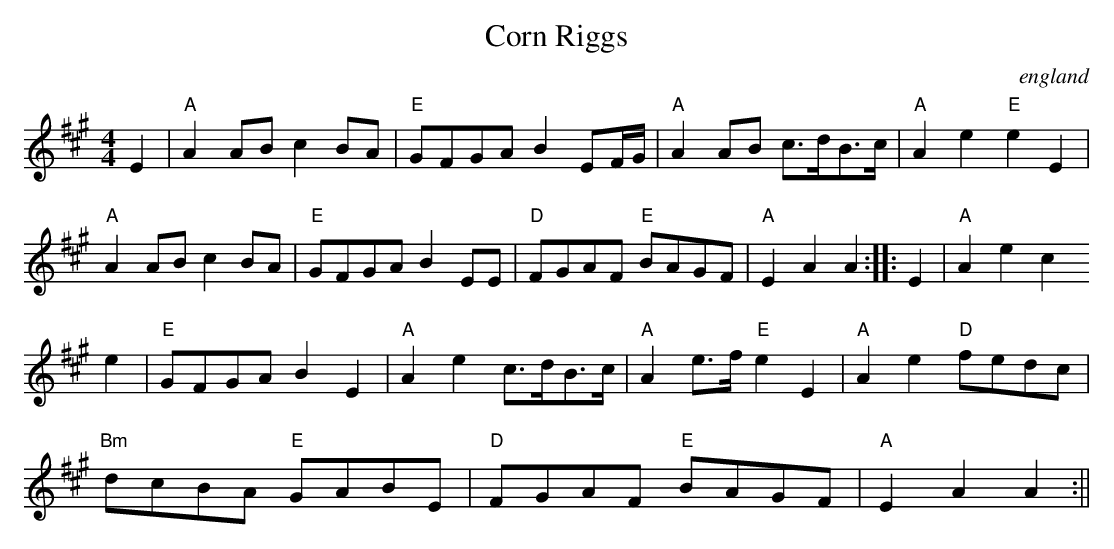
X:1
T:Corn Riggs
O:england
M:4/4
L:1/8
K:A
E2|"A"A2 AB c2 BA|"E"GFGA B2 EF/G/|"A"A2 AB c>dB>c|"A"A2 e2 "E"e2 E2|"A"
A2 AB c2 BA|"E"GFGA B2 EE|"D"FGAF "E"BAGF|"A"E2 A2 A2:||:E2|"A"A2 e2 c2
e2|"E"GFGA B2 E2|"A"A2 e2 c>dB>c|"A"A2 e>f "E"e2 E2|"A"A2 e2"D"fedc|"Bm"
dcBA "E"GABE|"D"FGAF "E"BAGF|"A"E2 A2 A2:||
